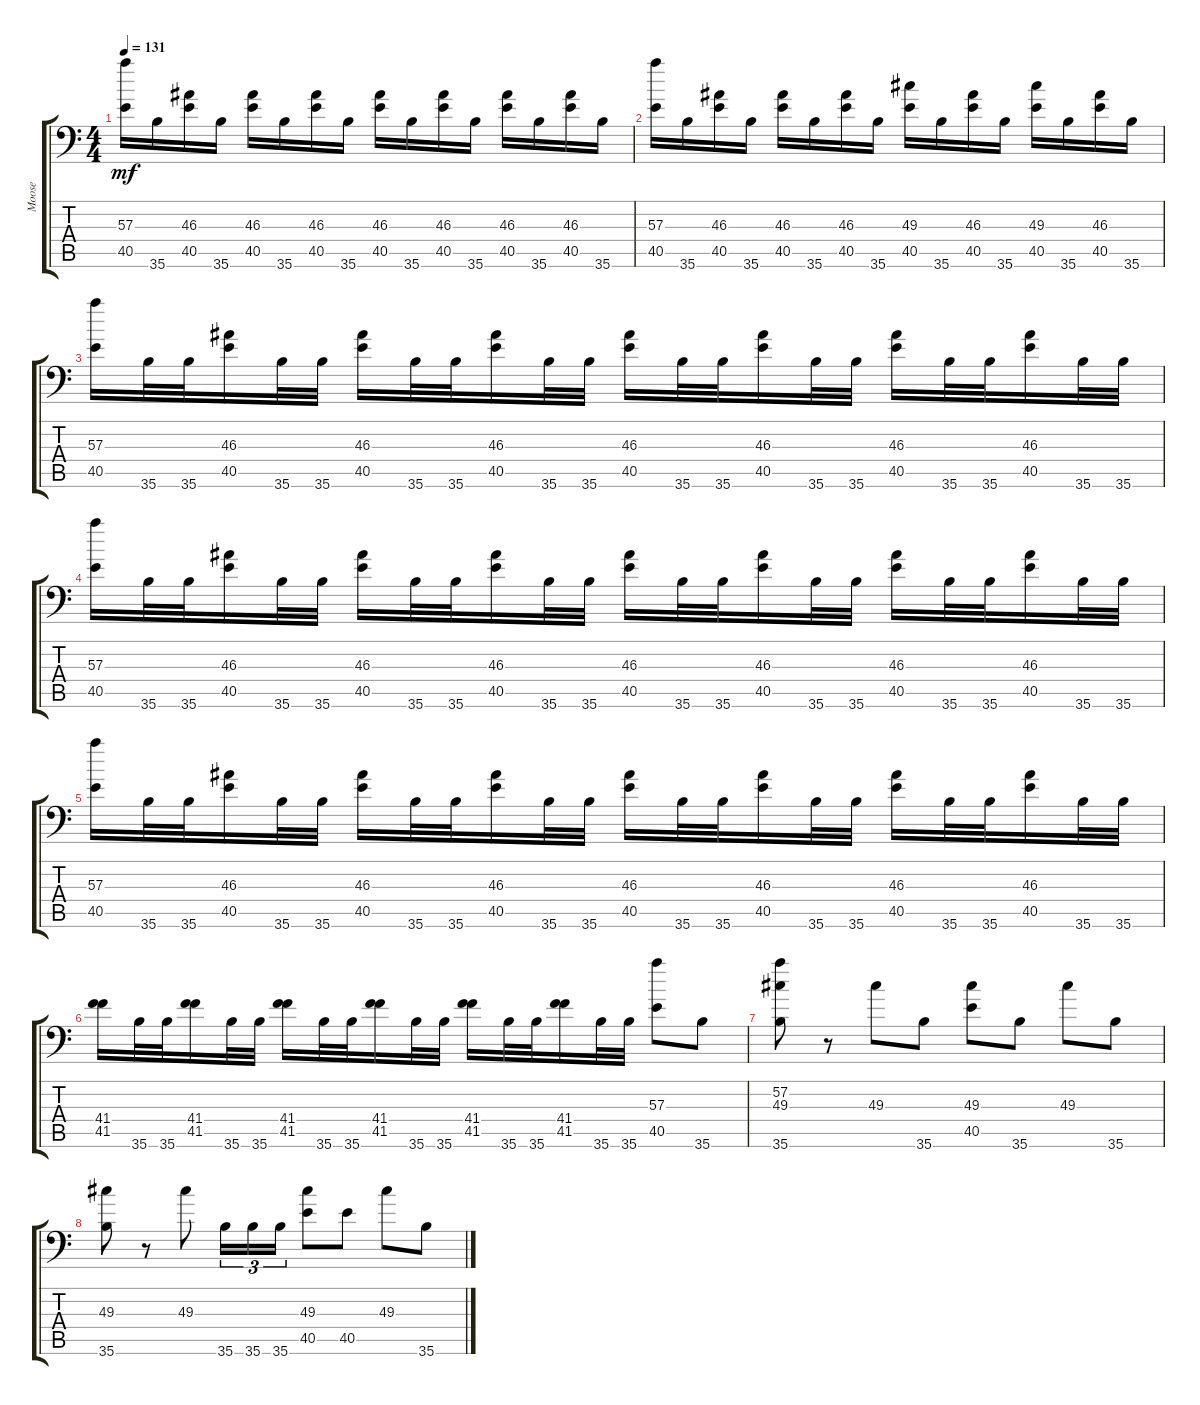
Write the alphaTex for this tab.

\track ("Moose" "Moose") {instrument acousticgrandpiano}
\staff {score tabs}
\tuning (C-1 C-1 C-1 C-1 C-1 C-1) {hide}
\ts (4 4)
\tempo 131
\clef f4
\ks c
(57.3 40.5).16{dy mf} 35.6.16 (46.3 40.5).16 35.6.16 (46.3 40.5).16 35.6.16 (46.3 40.5).16 35.6.16 (46.3 40.5).16 35.6.16 (46.3 40.5).16 35.6.16 (46.3 40.5).16 35.6.16 (46.3 40.5).16 35.6.16 |
(57.3 40.5).16 35.6.16 (46.3 40.5).16 35.6.16 (46.3 40.5).16 35.6.16 (46.3 40.5).16 35.6.16 (49.3 40.5).16 35.6.16 (46.3 40.5).16 35.6.16 (49.3 40.5).16 35.6.16 (46.3 40.5).16 35.6.16 |
(57.3 40.5).16 35.6.32 35.6.32 (46.3 40.5).16 35.6.32 35.6.32 (46.3 40.5).16 35.6.32 35.6.32 (46.3 40.5).16 35.6.32 35.6.32 (46.3 40.5).16 35.6.32 35.6.32 (46.3 40.5).16 35.6.32 35.6.32 (46.3 40.5).16 35.6.32 35.6.32 (46.3 40.5).16 35.6.32 35.6.32 |
(57.3 40.5).16 35.6.32 35.6.32 (46.3 40.5).16 35.6.32 35.6.32 (46.3 40.5).16 35.6.32 35.6.32 (46.3 40.5).16 35.6.32 35.6.32 (46.3 40.5).16 35.6.32 35.6.32 (46.3 40.5).16 35.6.32 35.6.32 (46.3 40.5).16 35.6.32 35.6.32 (46.3 40.5).16 35.6.32 35.6.32 |
(57.3 40.5).16 35.6.32 35.6.32 (46.3 40.5).16 35.6.32 35.6.32 (46.3 40.5).16 35.6.32 35.6.32 (46.3 40.5).16 35.6.32 35.6.32 (46.3 40.5).16 35.6.32 35.6.32 (46.3 40.5).16 35.6.32 35.6.32 (46.3 40.5).16 35.6.32 35.6.32 (46.3 40.5).16 35.6.32 35.6.32 |
(41.4 41.5).16 35.6.32 35.6.32 (41.4 41.5).16 35.6.32 35.6.32 (41.4 41.5).16 35.6.32 35.6.32 (41.4 41.5).16 35.6.32 35.6.32 (41.4 41.5).16 35.6.32 35.6.32 (41.4 41.5).16 35.6.32 35.6.32 (57.3 40.5).8 35.6.8 |
(57.2 49.3 35.6).8 r.8 49.3.8 35.6.8 (49.3 40.5).8 35.6.8 49.3.8 35.6.8 |
(49.3 35.6).8 r.8 49.3.8 35.6.16{tu (3 2)} 35.6.16{tu (3 2)} 35.6.16{tu (3 2)} (49.3 40.5).8 40.5.8 49.3.8 35.6.8
